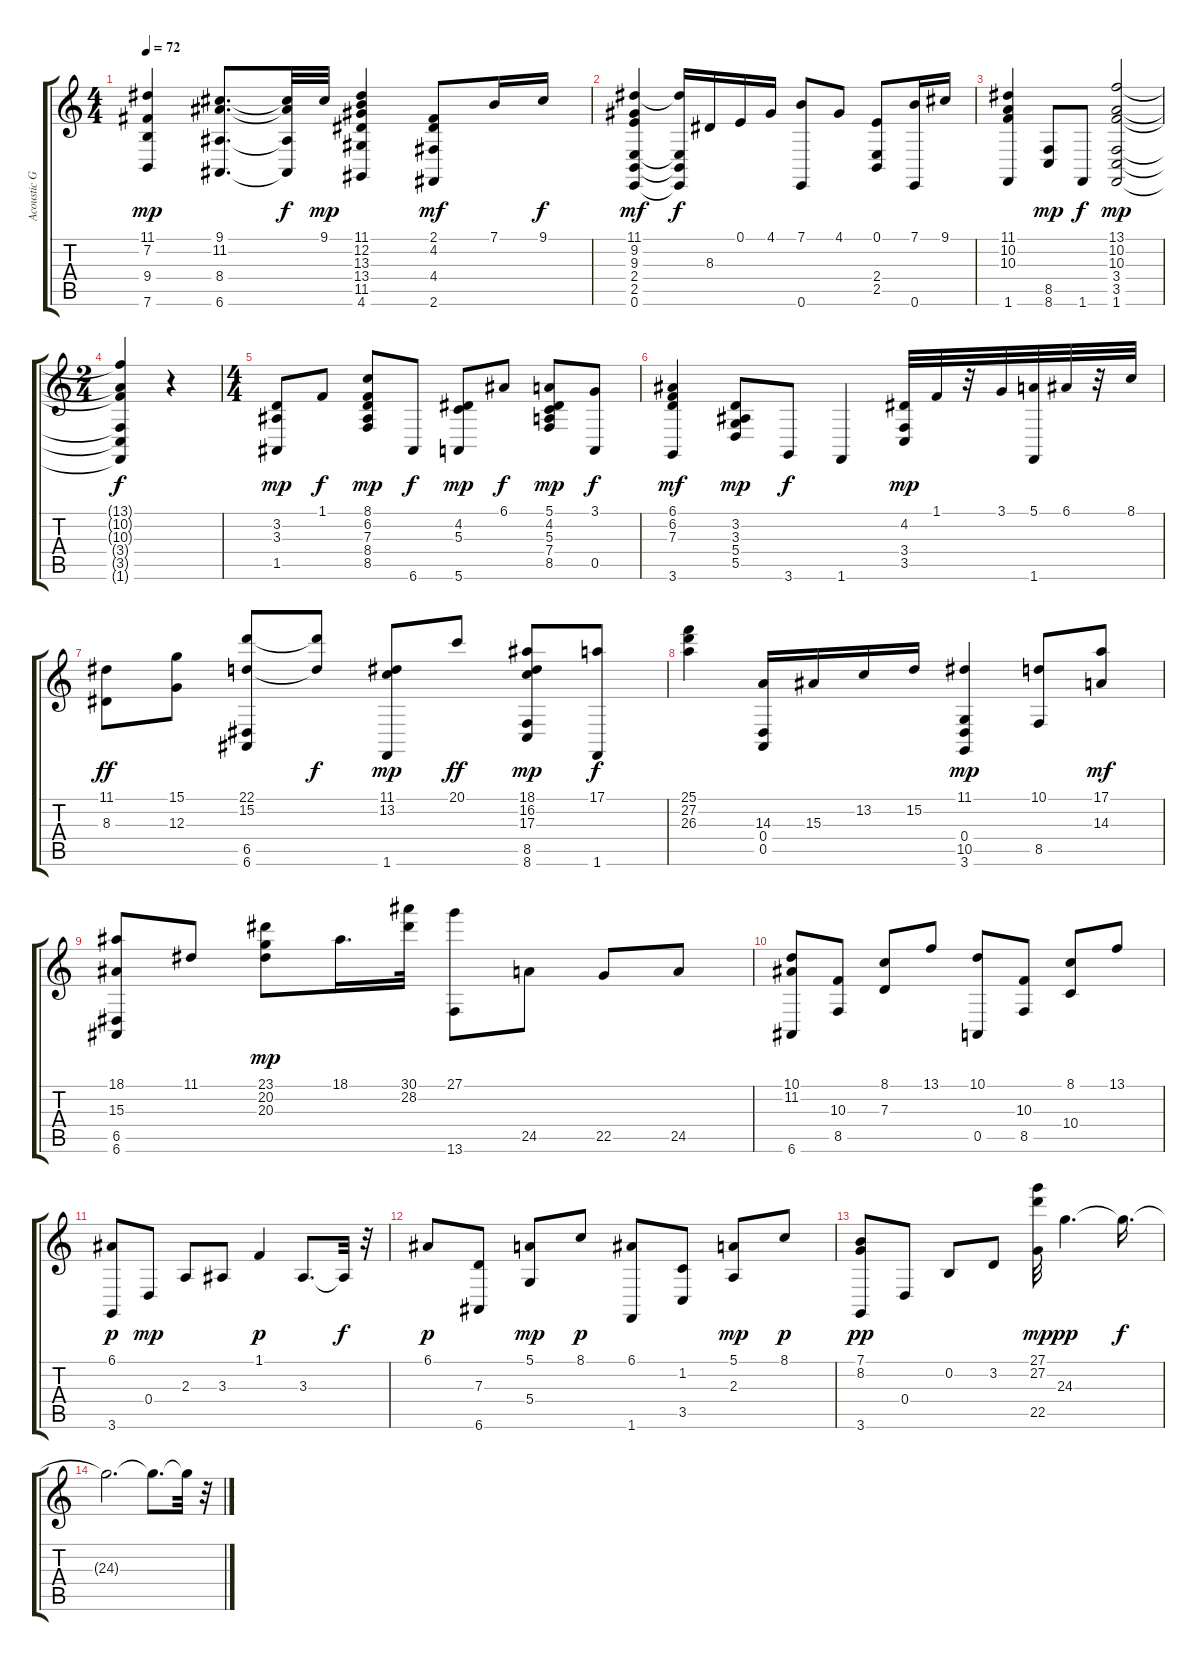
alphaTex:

\track ("Acoustic Grand Piano" "Acoustic G") {instrument acousticgrandpiano}
\staff {score tabs}
\tuning (E4 B3 G3 D3 A2 E2) {hide}
\ts (4 4)
\tempo 72
\clef g2
\ks c
(11.1 7.2 9.4 7.6).4{dy mp} (9.1 11.2 8.4 6.6).8{d} (9.1{t} 11.2{t} 8.4{t} 6.6{t}).32{dy f} 9.1.32{dy mp} (11.1 12.2 13.3 13.4 11.5 4.6).4 (2.1 4.2 4.4 2.6).8{dy mf} 7.1.16 9.1.16{dy f} |
(11.1 9.2 9.3 2.4 2.5 0.6).4{dy mf} (11.1{t} 2.4{t} 2.5{t} 0.6{t}).16{dy f} 8.3.16 0.1.16 4.1.16 (7.1 0.6).8 4.1.8 (0.1 2.4 2.5).8 (7.1 0.6).16 9.1.16 |
(11.1 10.2 10.3 1.6).4 (8.5 8.6).8{dy mp} 1.6.8{dy f} (13.1 10.2 10.3 3.4 3.5 1.6).2{dy mp} |
\ts (2 4)
(13.1{t} 10.2{t} 10.3{t} 3.4{t} 3.5{t} 1.6{t}).4{dy f} r.4 |
\ts (4 4)
(3.2 3.3 1.5).8{dy mp} 1.1.8{dy f} (8.1 6.2 7.3 8.4 8.5).8{dy mp} 6.6.8{dy f} (4.2 5.3 5.6).8{dy mp} 6.1.8{dy f} (5.1 4.2 5.3 7.4 8.5).8{dy mp} (3.1 0.5).8{dy f} |
(6.1 6.2 7.3 3.6).4{dy mf} (3.2 3.3 5.4 5.5).8{dy mp} 3.6.8{dy f} 1.6.4 (4.2 3.4 3.5).32{dy mp} 1.1.32 r.32 3.1.32 (5.1 1.6).32 6.1.32 r.32 8.1.32 |
(11.1 8.3).8{dy ff} (15.1 12.3).8 (22.1 15.2 6.5 6.6).8 (22.1{t} 15.2{t}).8{dy f} (11.1 13.2 1.6).8{dy mp} 20.1.8{dy ff} (18.1 16.2 17.3 8.5 8.6).8{dy mp} (17.1 1.6).8{dy f} |
(25.1 27.2 26.3).4 (14.3 0.4 0.5).16 15.3.16 13.2.16 15.2.16 (11.1 0.4 10.5 3.6).4{dy mp} (10.1 8.5).8 (17.1 14.3).8{dy mf} |
(18.1 15.3 6.5 6.6).8 11.1.8 (23.1 20.2 20.3).8{dy mp} 18.1.16{d} (30.1 28.2).32 (27.1 13.6).8 24.5.8 22.5.8 24.5.8 |
(10.1 11.2 6.6).8 (10.3 8.5).8 (8.1 7.3).8 13.1.8 (10.1 0.5).8 (10.3 8.5).8 (8.1 10.4).8 13.1.8 |
(6.1 3.6).8{dy p} 0.4.8{dy mp} 2.3.8 3.3.8 1.1.4{dy p} 3.3.8{d} 3.3{t}.32{dy f} r.32 |
6.1.8{dy p} (7.3 6.6).8 (5.1 5.4).8{dy mp} 8.1.8{dy p} (6.1 1.6).8 (1.2 3.5).8 (5.1 2.3).8{dy mp} 8.1.8{dy p} |
(7.1 8.2 3.6).8{dy pp} 0.4.8 0.2.8 3.2.8 (27.1 27.2 22.5).32{dy mp} 24.3.4{d dy pp} 24.3{t}.16{d dy f} |
24.3{t}.2{d} 24.3{t}.8{d} 24.3{t}.32 r.32
